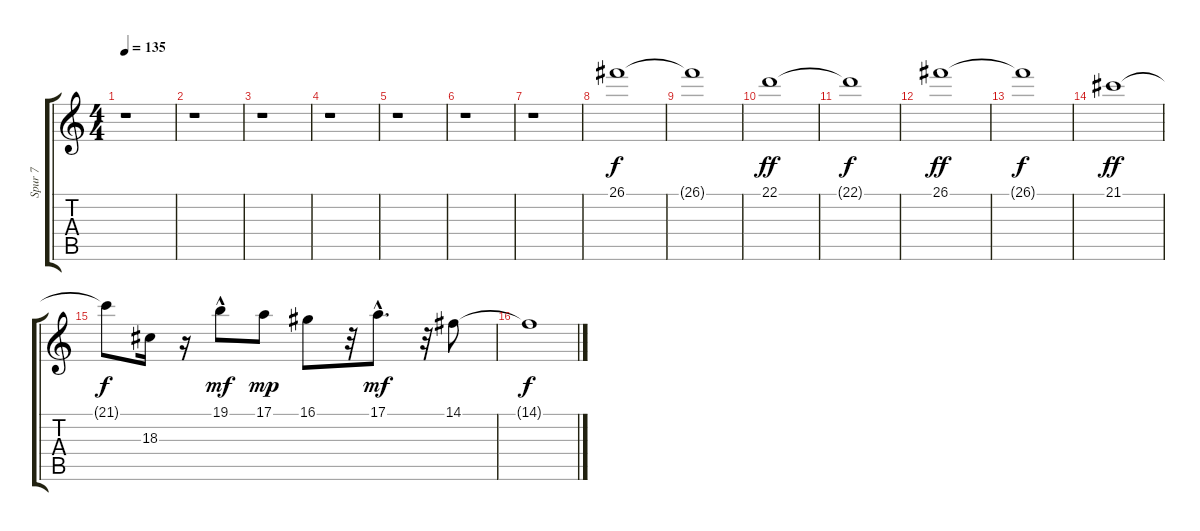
\track ("Spur 7" "Spur 7") {instrument stringensemble1}
\staff {score tabs}
\tuning (E4 B3 G3 D3 A2 E2) {hide}
\ts (4 4)
\tempo 135
\clef g2
\ks c
r.1{dy f} |
r.1 |
r.1 |
r.1 |
r.1 |
r.1 |
r.1 |
26.1.1 |
26.1{t}.1 |
22.1.1{dy ff} |
22.1{t}.1{dy f} |
26.1.1{dy ff} |
26.1{t}.1{dy f} |
21.1.1{dy ff} |
21.1{t}.8{dy f} 18.3.16 r.16 19.1{hac}.8{dy mf} 17.1.8{dy mp} 16.1.8 r.32 17.1{hac}.8{d dy mf} r.32 14.1.8 |
14.1{t}.1{dy f}
